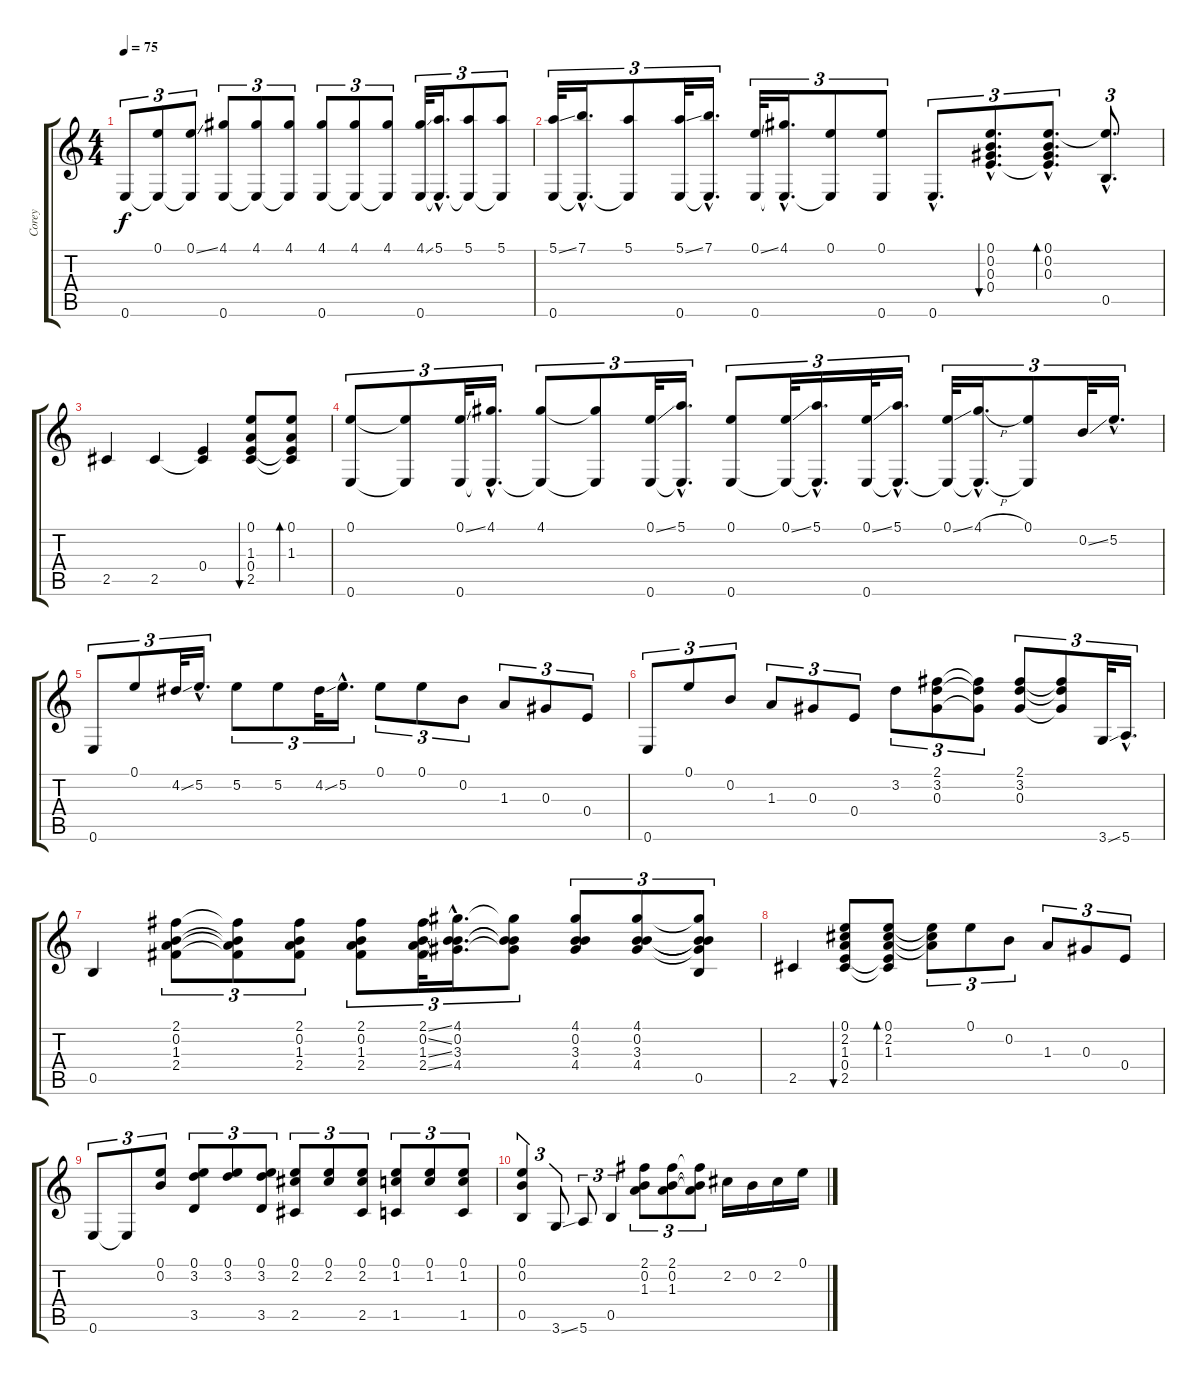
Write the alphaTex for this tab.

\track ("Corey" "Corey") {instrument acousticguitarsteel}
\staff {score tabs}
\tuning (E4 B3 Ab3 E3 B2 E2) {hide}
\ts (4 4)
\tempo 75
\clef g2
\ks c
0.6.8{tu (3 2) dy f} (0.1 0.6{t}).8{tu (3 2)} (0.1{ss} 0.6{t}).8{tu (3 2)} (4.1 0.6).8{tu (3 2)} (4.1 0.6{t}).8{tu (3 2)} (4.1 0.6{t}).8{tu (3 2)} (4.1 0.6).8{tu (3 2)} (4.1 0.6{t}).8{tu (3 2)} (4.1 0.6{t}).8{tu (3 2)} (4.1{ss} 0.6).32{tu (3 2)} (5.1{hac} 0.6{hac t}).16{d tu (3 2)} (5.1 0.6{t}).8{tu (3 2)} (5.1 0.6{t}).8{tu (3 2)} |
(5.1{ss} 0.6).32{tu (3 2)} (7.1{hac} 0.6{hac t}).16{d tu (3 2)} (5.1 0.6{t}).8{tu (3 2)} (5.1{ss} 0.6).32{tu (3 2)} (7.1{hac} 0.6{hac t}).16{d tu (3 2)} (0.1{ss} 0.6).32{tu (3 2)} (4.1{hac} 0.6{hac t}).16{d tu (3 2)} (0.1 0.6{t}).8{tu (3 2)} (0.1 0.6).8{tu (3 2)} 0.6{hac}.8{d tu (3 2)} (0.1{hac} 0.2{hac} 0.3{hac} 0.4{hac}).8{d tu (3 2) bu 120} (0.1{hac} 0.2{hac} 0.3{hac} 0.4{hac t}).8{d tu (3 2) bd 120} (0.1{hac t} 0.5{hac}).8{d tu (3 2)} |
2.5.4 2.5.4 (0.4 2.5{t}).4 (0.1 1.3 0.4 2.5).8{bu 120} (0.1 1.3 0.4{t} 2.5{t}).8{bd 120} |
(0.1 0.6).8{tu (3 2)} (0.1{t} 0.6{t}).8{tu (3 2)} (0.1{ss} 0.6).32{tu (3 2)} (4.1{hac} 0.6{hac t}).16{d tu (3 2)} (4.1 0.6{t}).8{tu (3 2)} (4.1{t} 0.6{t}).8{tu (3 2)} (0.1{ss} 0.6).32{tu (3 2)} (5.1{hac} 0.6{hac t}).16{d tu (3 2)} (0.1 0.6).8{tu (3 2)} (0.1{ss} 0.6{t}).32{tu (3 2)} (5.1{hac} 0.6{hac t}).16{d tu (3 2)} (0.1{ss} 0.6).32{tu (3 2)} (5.1{hac} 0.6{hac t}).16{d tu (3 2)} (0.1{ss} 0.6{t}).32{tu (3 2)} (4.1{h hac} 0.6{hac t}).16{d tu (3 2)} (0.1 0.6{t}).8{tu (3 2)} 0.2{ss}.32{tu (3 2)} 5.2{hac}.16{d tu (3 2)} |
0.6.8{tu (3 2)} 0.1.8{tu (3 2)} 4.2{ss}.32{tu (3 2)} 5.2{hac}.16{d tu (3 2)} 5.2.8{tu (3 2)} 5.2.8{tu (3 2)} 4.2{ss}.32{tu (3 2)} 5.2{hac}.16{d tu (3 2)} 0.1.8{tu (3 2)} 0.1.8{tu (3 2)} 0.2.8{tu (3 2)} 1.3.8{tu (3 2)} 0.3.8{tu (3 2)} 0.4.8{tu (3 2)} |
0.6.8{tu (3 2)} 0.1.8{tu (3 2)} 0.2.8{tu (3 2)} 1.3.8{tu (3 2)} 0.3.8{tu (3 2)} 0.4.8{tu (3 2)} 3.2.8{tu (3 2)} (2.1 3.2 0.3).8{tu (3 2)} (2.1{t} 3.2{t} 0.3{t}).8{tu (3 2)} (2.1 3.2 0.3).8{tu (3 2)} (2.1{t} 3.2{t} 0.3{t}).8{tu (3 2)} 3.6{ss}.32{tu (3 2)} 5.6{hac}.16{d tu (3 2)} |
0.5.4 (2.1 0.2 1.3 2.4).8{tu (3 2)} (2.1{t} 0.2{t} 1.3{t} 2.4{t}).8{tu (3 2)} (2.1 0.2 1.3 2.4).8{tu (3 2)} (2.1 0.2 1.3 2.4).8{tu (3 2)} (2.1{ss} 0.2{ss} 1.3{ss} 2.4{ss}).32{tu (3 2)} (4.1{hac} 0.2{hac} 3.3{hac} 4.4{hac}).16{d tu (3 2)} (4.1{t} 0.2{t} 3.3{t} 4.4{t}).8{tu (3 2)} (4.1 0.2 3.3 4.4).8{tu (3 2)} (4.1 0.2 3.3 4.4).8{tu (3 2)} (4.1{t} 0.2{t} 3.3{t} 4.4{t} 0.5).8{tu (3 2)} |
2.5.4 (0.1 2.2 1.3 0.4 2.5).8{bu 120} (0.1 2.2 1.3 0.4{t} 2.5{t}).8{bd 120} (0.1{t} 2.2{t} 1.3{t}).8{tu (3 2)} 0.1.8{tu (3 2)} 0.2.8{tu (3 2)} 1.3.8{tu (3 2)} 0.3.8{tu (3 2)} 0.4.8{tu (3 2)} |
0.6.8{tu (3 2)} 0.6{t}.8{tu (3 2)} (0.1 0.2).8{tu (3 2)} (0.1 3.2 3.5).8{tu (3 2)} (0.1 3.2).8{tu (3 2)} (0.1 3.2 3.5).8{tu (3 2)} (0.1 2.2 2.5).8{tu (3 2)} (0.1 2.2).8{tu (3 2)} (0.1 2.2 2.5).8{tu (3 2)} (0.1 1.2 1.5).8{tu (3 2)} (0.1 1.2).8{tu (3 2)} (0.1 1.2 1.5).8{tu (3 2)} |
(0.1 0.2 0.5).4{tu (3 2)} 3.6{ss}.8{tu (3 2)} 5.6.8{tu (3 2)} 0.5.4{tu (3 2)} (2.1 0.2 1.3).8{tu (3 2)} (2.1 0.2 1.3).8{tu (3 2)} (2.1{t} 0.2{t} 1.3{t}).8{tu (3 2)} 2.2.16 0.2.16 2.2.16 0.1.16
